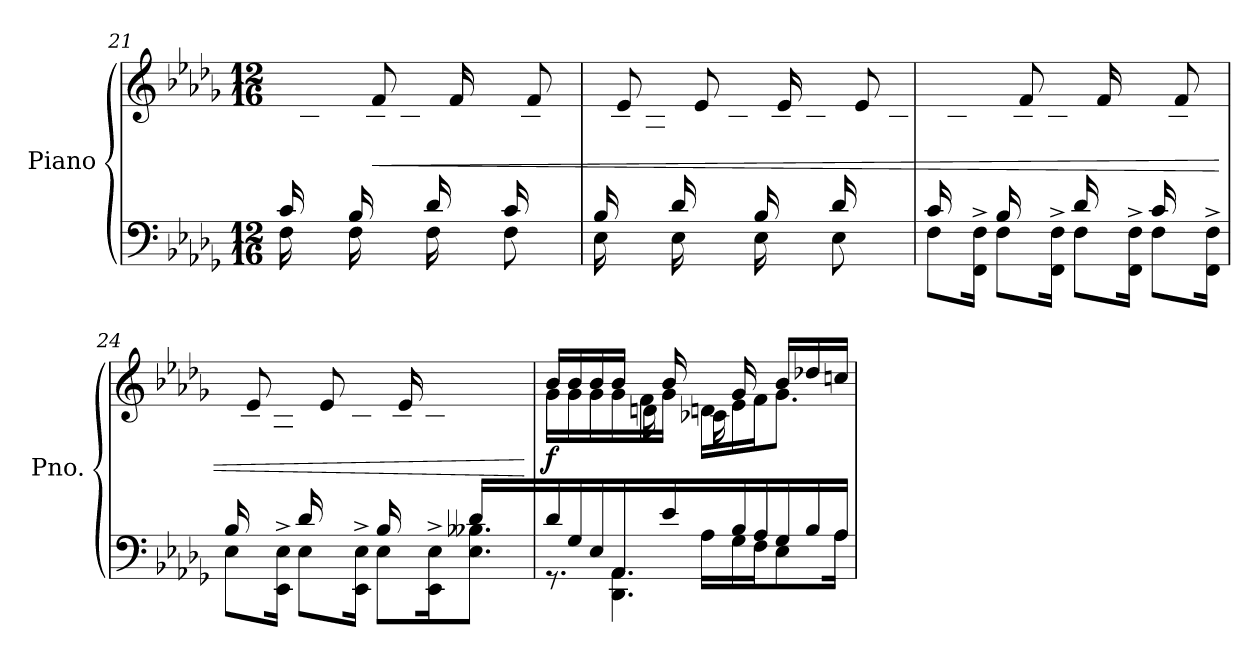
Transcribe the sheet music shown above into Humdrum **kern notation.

**kern	**kern	**dynam
*part1	*part1	*part1
*staff2	*staff1	*staff1/2
*I"Piano	*	*
*I'Pno.	*	*
!!LO:LB:g=z
*clefF4	*clefG2	*
*k[b-e-a-d-g-]	*k[b-e-a-d-g-]	*
*D-:	*D-:	*
*M12/16	*M12/16	*
=21	=21	=21
*^	*^	*
16c/LL	16F\	4ryy	16ryy	.
8ryy	8ryy	.	16c\	.
.	.	.	16f\ 16cc\JJ	.
16B-/LL	16F\	.	16ryy	.
!	!	!	!	!LO:HP:b
8ryy	8ryy	8f/	16B-\ 16b-\	<
.	.	.	16c\ 16cc\JJ	.
16d-/LL	16F\	16ryy	16ryy	.
8ryy	8ryy	16f/	16d-\ 16dd-\	.
.	.	8ryy	16e-\ 16ee-\JJ	.
16c/LL	8F\	.	16ryy	.
8ryy	.	8f/	16c\ 16cc\	.
.	16ryy	.	16d-\ 16dd-\JJ	.
=22	=22	=22	=22	=22
16B-/LL	16E-\	16ryy	16ryy	.
8ryy	8ryy	8e-/	16B-\ 16b-\	.
.	.	.	16A-\ 16a-\JJ	.
16d-/LL	16E-\	16ryy	16ryy	.
8ryy	8ryy	8e-/	16d-\ 16dd-\	.
.	.	.	16c\ 16cc\JJ	.
16B-/LL	16E-\	16ryy	16ryy	.
8ryy	8ryy	16e-/	16B-\ 16b-\	.
.	.	8ryy	16c\ 16cc\JJ	.
16d-/LL	8E-\	.	16ryy	.
8ryy	.	8e-/	16d-\ 16dd-\	.
.	16ryy	.	16B-\ 16b-\JJ	.
=23	=23	=23	=23	=23
16c/LL	8F\L	4ryy	16ryy	.
8ryy	.	.	16c\	.
.	16FF\^ 16F\^Jk	.	16f\ 16cc\JJ	.
16B-/LL	8F\L	.	16ryy	.
8ryy	.	8f/	16B-\ 16b-\	.
.	16FF\^ 16F\^Jk	.	16c\ 16cc\JJ	.
16d-/LL	8F\L	16ryy	16ryy	.
8ryy	.	16f/	16d-\ 16dd-\	.
.	16FF\^ 16F\^Jk	8ryy	16e-\ 16ee-\JJ	.
16c/LL	8F\L	.	16ryy	.
8ryy	.	8f/	16c\ 16cc\	.
.	16FF\^ 16F\^Jk	.	16d-\ 16dd-\JJ	.
!!LO:LB:g=z	!!
=24	=24	=24	=24	=24
16B-/LL	8E-\L	16ryy	16ryy	.
8ryy	.	8e-/	16B-\ 16b-\	.
.	16EE-\^ 16E-\^Jk	.	16A-\ 16a-\JJ	.
16d-/LL	8E-\L	16ryy	16ryy	.
8ryy	.	8e-/	16d-\ 16dd-\	.
.	16EE-\^ 16E-\^Jk	.	16c\ 16cc\JJ	.
16B-/LL	8E-\L	16ryy	16ryy	.
8ryy	.	16e-/	16B-\ 16b-\	.
.	16EE-\^ 16E-\^K	4ryy	16c\ 16cc\JJ	.
16d-/LL	8.E-\ 8.B--X\J	.	16ryy	.
8ryy	.	.	16d-\	.
.	.	.	16e-\ 16g-\ 16dd-\JJ	.
*v	*v	*	*	*
*	*v	*v	*
.	.	[
=25	=25	=25
*^	*^	*
*	*^	*	*^	*
!	!	!	!	!	!	!LO:DY:b
16d-/LL	4.ryy	8.r	16b-/LL	16g-\LL	4ryy	f
16G-/	.	.	16b-/	16g-\	.	.
16E-/	.	.	16b-/	16g-\	.	.
16AA-/	.	4.DD-\ 4.AA-\	16b-/JJ	16g-\	.	.
16ryy	.	.	16ryy	16f\	16dn\	.
16e-/JJ	.	.	16b-/	16g-\JJ	16ryy	.
16ryy	16A-\LL	.	16ryy	16dn\LL	16c-X\LL	.
16B-/	16G-\	.	16g-/	16e-\	4ryy	.
16A-/	16F\J	.	16ryy	16f\J	.	.
16G-/	8E-\	8.ryy	16b-/LL	8.g-\J	.	.
16B-/	.	.	16dd-X/	.	.	.
16A-/JJ	16A-\Jk	.	16ccn/JJ	.	16ryy	.
*v	*v	*v	*	*	*	*
*	*v	*v	*v	*
=	=	=
*-	*-	*-
